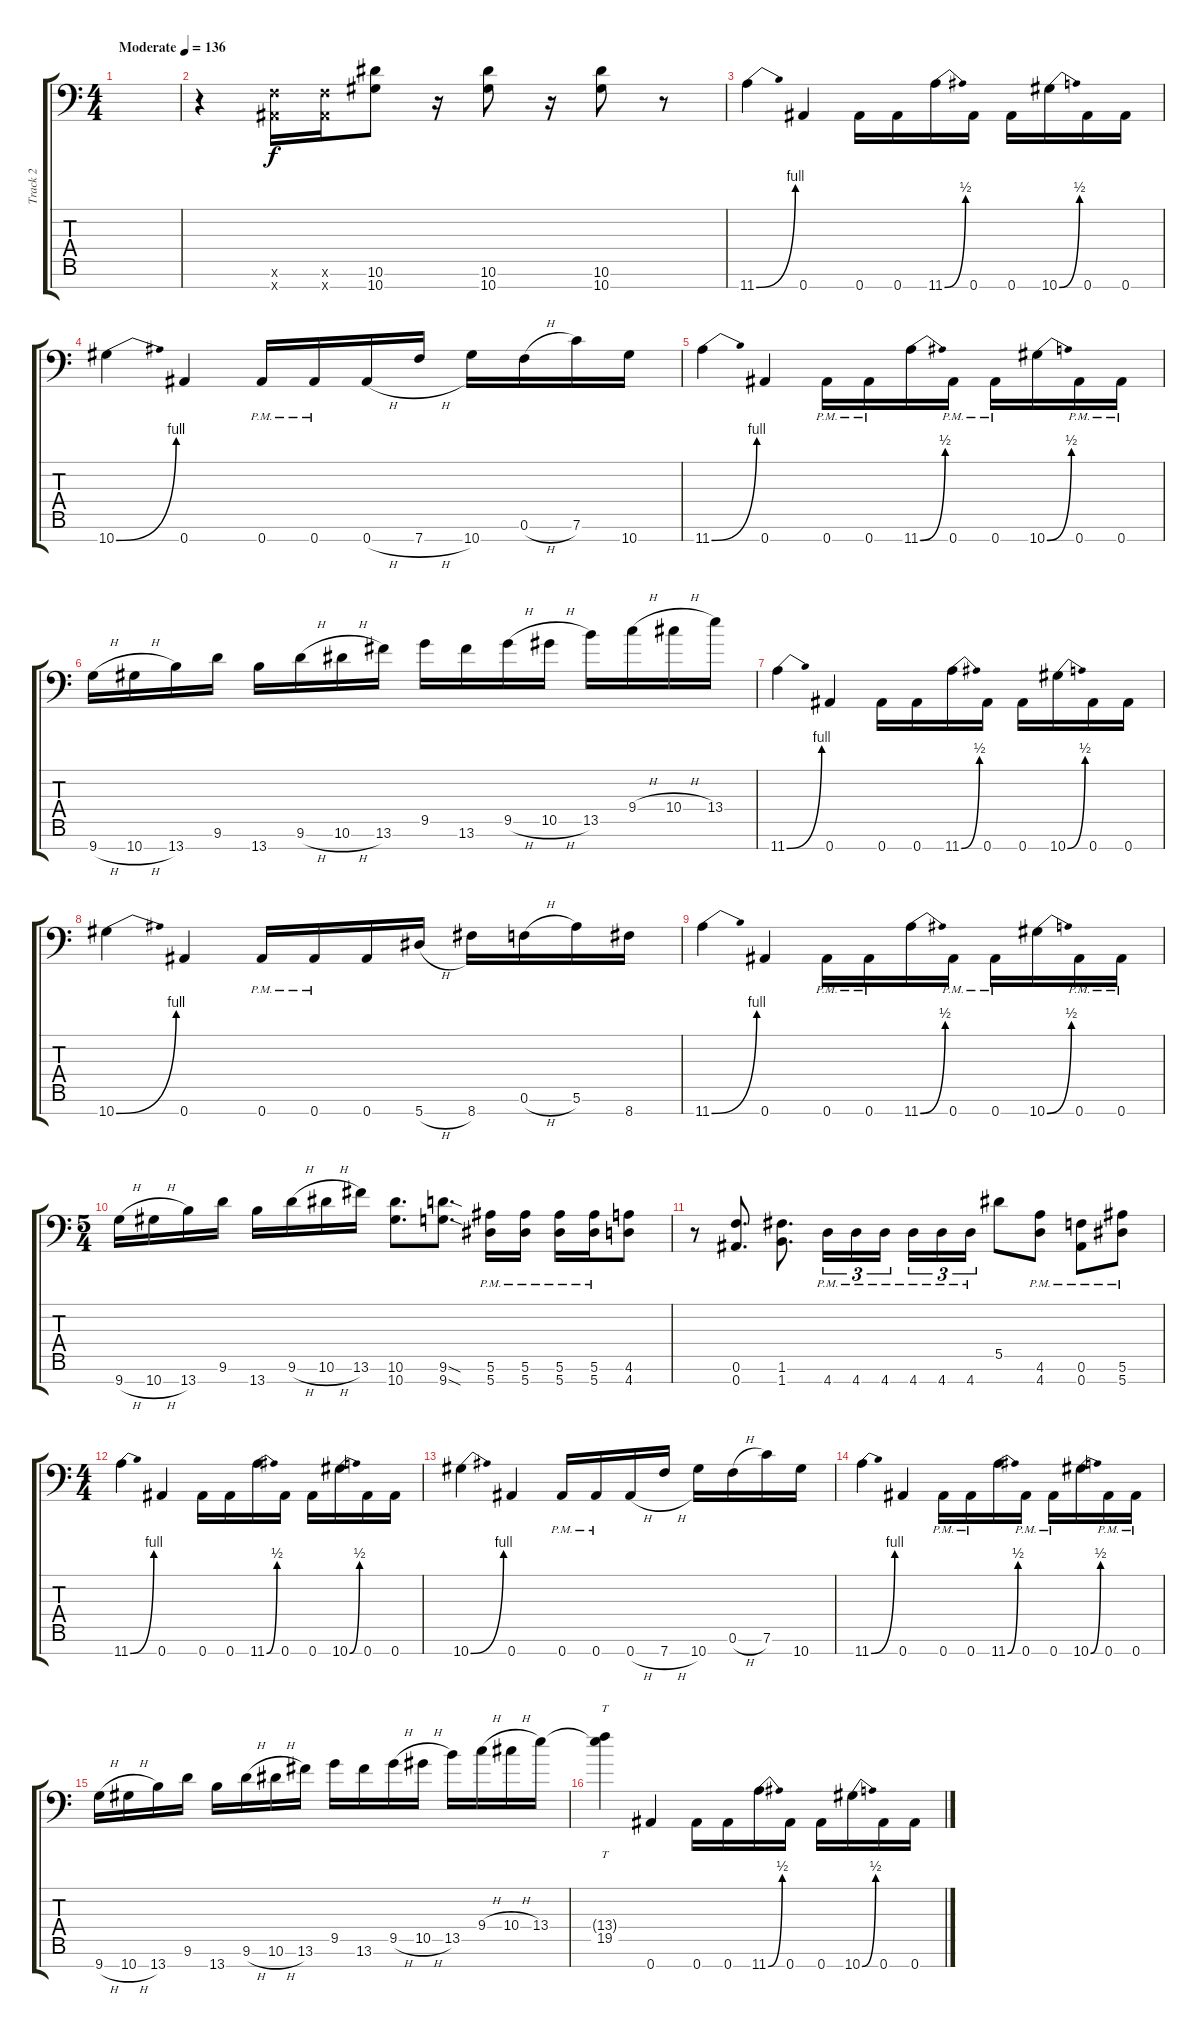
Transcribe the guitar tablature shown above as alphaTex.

\track ("Track 2" "Track 2") {instrument overdrivenguitar}
\staff {score tabs}
\tuning (F4 C4 Ab3 Eb3 Bb2 F2 Bb1) {hide}
\ts (4 4)
\tempo (136 "Moderate")
\clef f4
\ks c
|
r.4 (0.6{x} 0.7{x}).16 (0.6{x} 0.7{x}).16 (10.6 10.7).8 r.16 (10.6 10.7).8 r.16 (10.6 10.7).8 r.8 |
11.7{be (bend 0 0 60 4)}.4 0.7.4 0.7.16 0.7.16 11.7{be (bend 0 0 60 2)}.16 0.7.16 0.7.16 10.7{be (bend 0 0 60 2)}.16 0.7.16 0.7.16 |
10.7{be (bend 0 0 60 4)}.4 0.7.4 0.7{pm}.16 0.7{pm}.16 0.7{h}.16 7.7{h}.16 10.7.16 0.6{h}.16 7.6.16 10.7.16 |
11.7{be (bend 0 0 60 4)}.4 0.7.4 0.7{pm}.16 0.7{pm}.16 11.7{be (bend 0 0 60 2)}.16 0.7{pm}.16 0.7{pm}.16 10.7{be (bend 0 0 60 2)}.16 0.7{pm}.16 0.7{pm}.16 |
9.7{h}.16 10.7{h}.16 13.7.16 9.6.16 13.7.16 9.6{h}.16 10.6{h}.16 13.6.16 9.5.16 13.6.16 9.5{h}.16 10.5{h}.16 13.5.16 9.4{h}.16 10.4{h}.16 13.4.16 |
11.7{be (bend 0 0 60 4)}.4 0.7.4 0.7.16 0.7.16 11.7{be (bend 0 0 60 2)}.16 0.7.16 0.7.16 10.7{be (bend 0 0 60 2)}.16 0.7.16 0.7.16 |
10.7{be (bend 0 0 60 4)}.4 0.7.4 0.7{pm}.16 0.7{pm}.16 0.7.16 5.7{h}.16 8.7.16 0.6{h}.16 5.6.16 8.7.16 |
11.7{be (bend 0 0 60 4)}.4 0.7.4 0.7{pm}.16 0.7{pm}.16 11.7{be (bend 0 0 60 2)}.16 0.7{pm}.16 0.7{pm}.16 10.7{be (bend 0 0 60 2)}.16 0.7{pm}.16 0.7{pm}.16 |
\ts (5 4)
9.7{h}.16 10.7{h}.16 13.7.16 9.6.16 13.7.16 9.6{h}.16 10.6{h}.16 13.6.16 (10.6 10.7).8{d} (9.6{sod} 9.7{sod}).8{d} (5.6{pm} 5.7{pm}).16 (5.6{pm} 5.7{pm}).16 (5.6{pm} 5.7{pm}).16 (5.6{pm} 5.7{pm}).16 (4.6 4.7).8 |
r.8 (0.6 0.7).8{d} (1.6 1.7).8{d} 4.7{pm}.16{tu (3 2)} 4.7{pm}.16{tu (3 2)} 4.7{pm}.16{tu (3 2) beam splitsecondary} 4.7{pm}.16{tu (3 2)} 4.7{pm}.16{tu (3 2)} 4.7{pm}.16{tu (3 2)} 5.5.8 (4.6{pm} 4.7{pm}).8 (0.6{pm} 0.7{pm}).8 (5.6{pm} 5.7{pm}).8 |
\ts (4 4)
11.7{be (bend 0 0 60 4)}.4 0.7.4 0.7.16 0.7.16 11.7{be (bend 0 0 60 2)}.16 0.7.16 0.7.16 10.7{be (bend 0 0 60 2)}.16 0.7.16 0.7.16 |
10.7{be (bend 0 0 60 4)}.4 0.7.4 0.7{pm}.16 0.7{pm}.16 0.7{h}.16 7.7{h}.16 10.7.16 0.6{h}.16 7.6.16 10.7.16 |
11.7{be (bend 0 0 60 4)}.4 0.7.4 0.7{pm}.16 0.7{pm}.16 11.7{be (bend 0 0 60 2)}.16 0.7{pm}.16 0.7{pm}.16 10.7{be (bend 0 0 60 2)}.16 0.7{pm}.16 0.7{pm}.16 |
9.7{h}.16 10.7{h}.16 13.7.16 9.6.16 13.7.16 9.6{h}.16 10.6{h}.16 13.6.16 9.5.16 13.6.16 9.5{h}.16 10.5{h}.16 13.5.16 9.4{h}.16 10.4{h}.16 13.4.16 |
(13.4{t} 19.5).4{tt} 0.7.4 0.7.16 0.7.16 11.7{be (bend 0 0 60 2)}.16 0.7.16 0.7.16 10.7{be (bend 0 0 60 2)}.16 0.7.16 0.7.16
